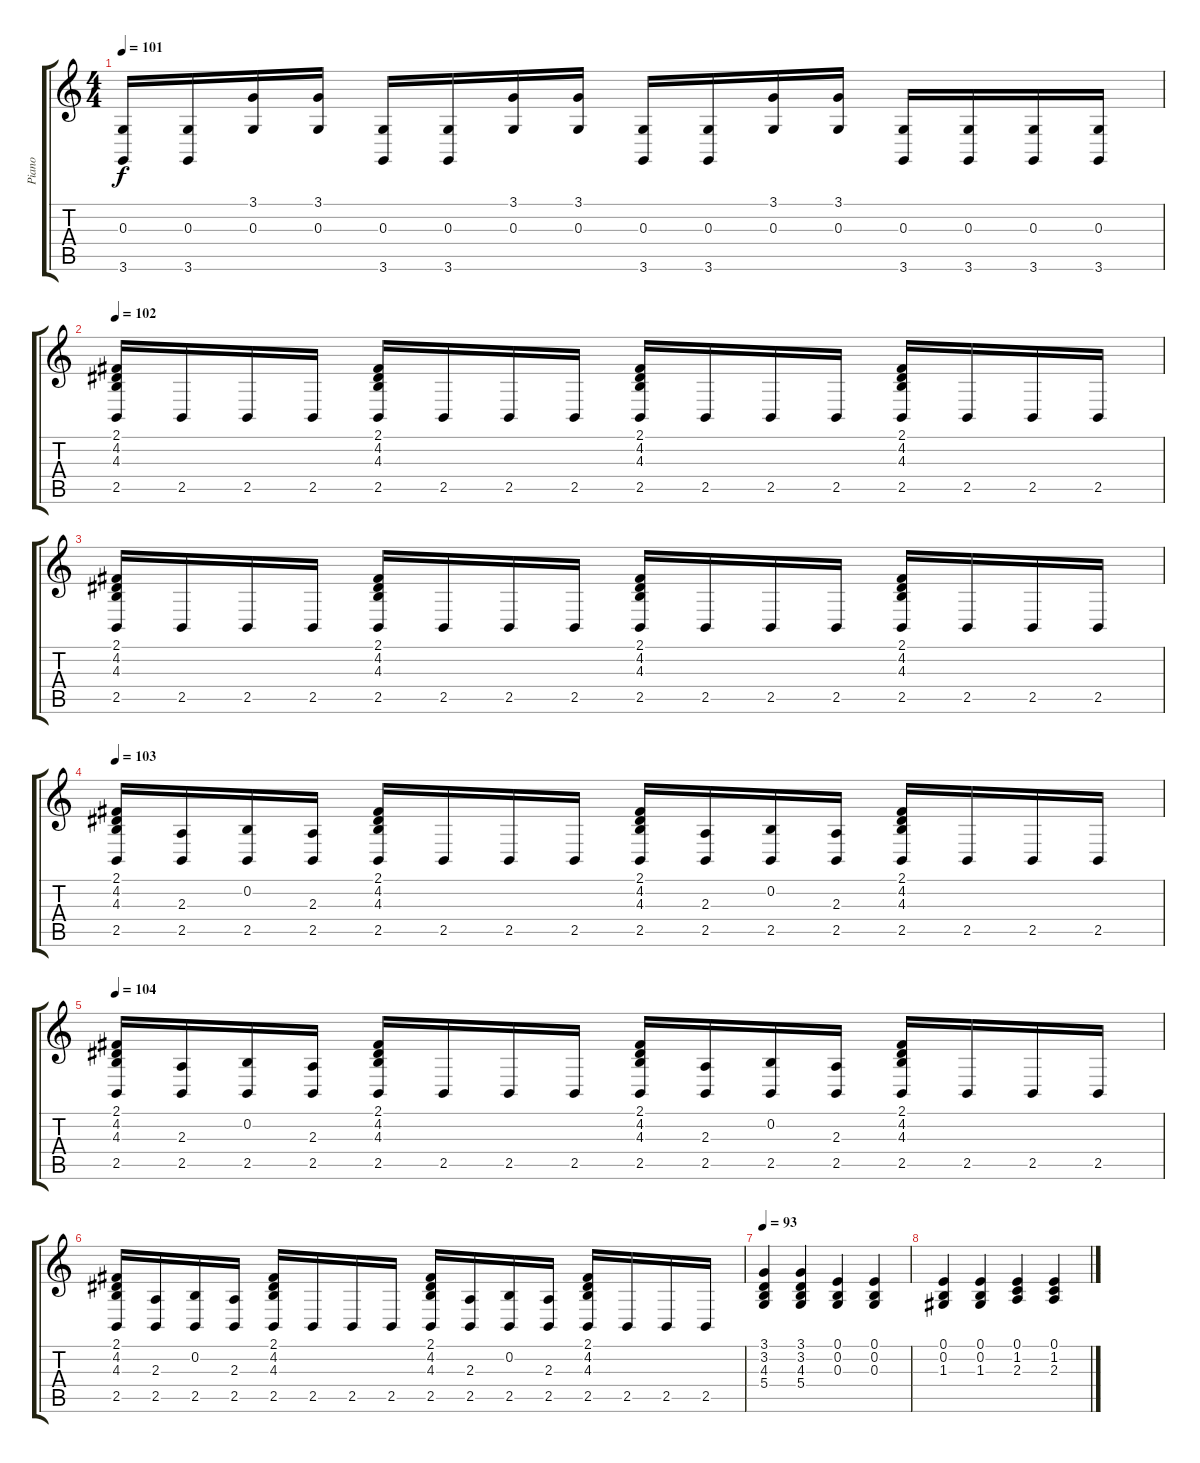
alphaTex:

\track ("Piano" "Piano") {instrument acousticgrandpiano}
\staff {score tabs}
\tuning (E4 B3 G3 D3 A2 E2) {hide}
\ts (4 4)
\tempo 101
\clef g2
\ks c
(0.3 3.6).16{dy f} (0.3 3.6).16 (3.1 0.3).16 (3.1 0.3).16 (0.3 3.6).16 (0.3 3.6).16 (3.1 0.3).16 (3.1 0.3).16 (0.3 3.6).16 (0.3 3.6).16 (3.1 0.3).16 (3.1 0.3).16 (0.3 3.6).16 (0.3 3.6).16 (0.3 3.6).16 (0.3 3.6).16 |
\tempo 102
(2.1 4.2 4.3 2.5).16 2.5.16 2.5.16 2.5.16 (2.1 4.2 4.3 2.5).16 2.5.16 2.5.16 2.5.16 (2.1 4.2 4.3 2.5).16 2.5.16 2.5.16 2.5.16 (2.1 4.2 4.3 2.5).16 2.5.16 2.5.16 2.5.16 |
(2.1 4.2 4.3 2.5).16 2.5.16 2.5.16 2.5.16 (2.1 4.2 4.3 2.5).16 2.5.16 2.5.16 2.5.16 (2.1 4.2 4.3 2.5).16 2.5.16 2.5.16 2.5.16 (2.1 4.2 4.3 2.5).16 2.5.16 2.5.16 2.5.16 |
\tempo 103
(2.1 4.2 4.3 2.5).16 (2.3 2.5).16 (0.2 2.5).16 (2.3 2.5).16 (2.1 4.2 4.3 2.5).16 2.5.16 2.5.16 2.5.16 (2.1 4.2 4.3 2.5).16 (2.3 2.5).16 (0.2 2.5).16 (2.3 2.5).16 (2.1 4.2 4.3 2.5).16 2.5.16 2.5.16 2.5.16 |
\tempo 104
(2.1 4.2 4.3 2.5).16 (2.3 2.5).16 (0.2 2.5).16 (2.3 2.5).16 (2.1 4.2 4.3 2.5).16 2.5.16 2.5.16 2.5.16 (2.1 4.2 4.3 2.5).16 (2.3 2.5).16 (0.2 2.5).16 (2.3 2.5).16 (2.1 4.2 4.3 2.5).16 2.5.16 2.5.16 2.5.16 |
(2.1 4.2 4.3 2.5).16 (2.3 2.5).16 (0.2 2.5).16 (2.3 2.5).16 (2.1 4.2 4.3 2.5).16 2.5.16 2.5.16 2.5.16 (2.1 4.2 4.3 2.5).16 (2.3 2.5).16 (0.2 2.5).16 (2.3 2.5).16 (2.1 4.2 4.3 2.5).16 2.5.16 2.5.16 2.5.16 |
\tempo 93
(3.1 3.2 4.3 5.4).4 (3.1 3.2 4.3 5.4).4 (0.1 0.2 0.3).4 (0.1 0.2 0.3).4 |
(0.1 0.2 1.3).4 (0.1 0.2 1.3).4 (0.1 1.2 2.3).4 (0.1 1.2 2.3).4
